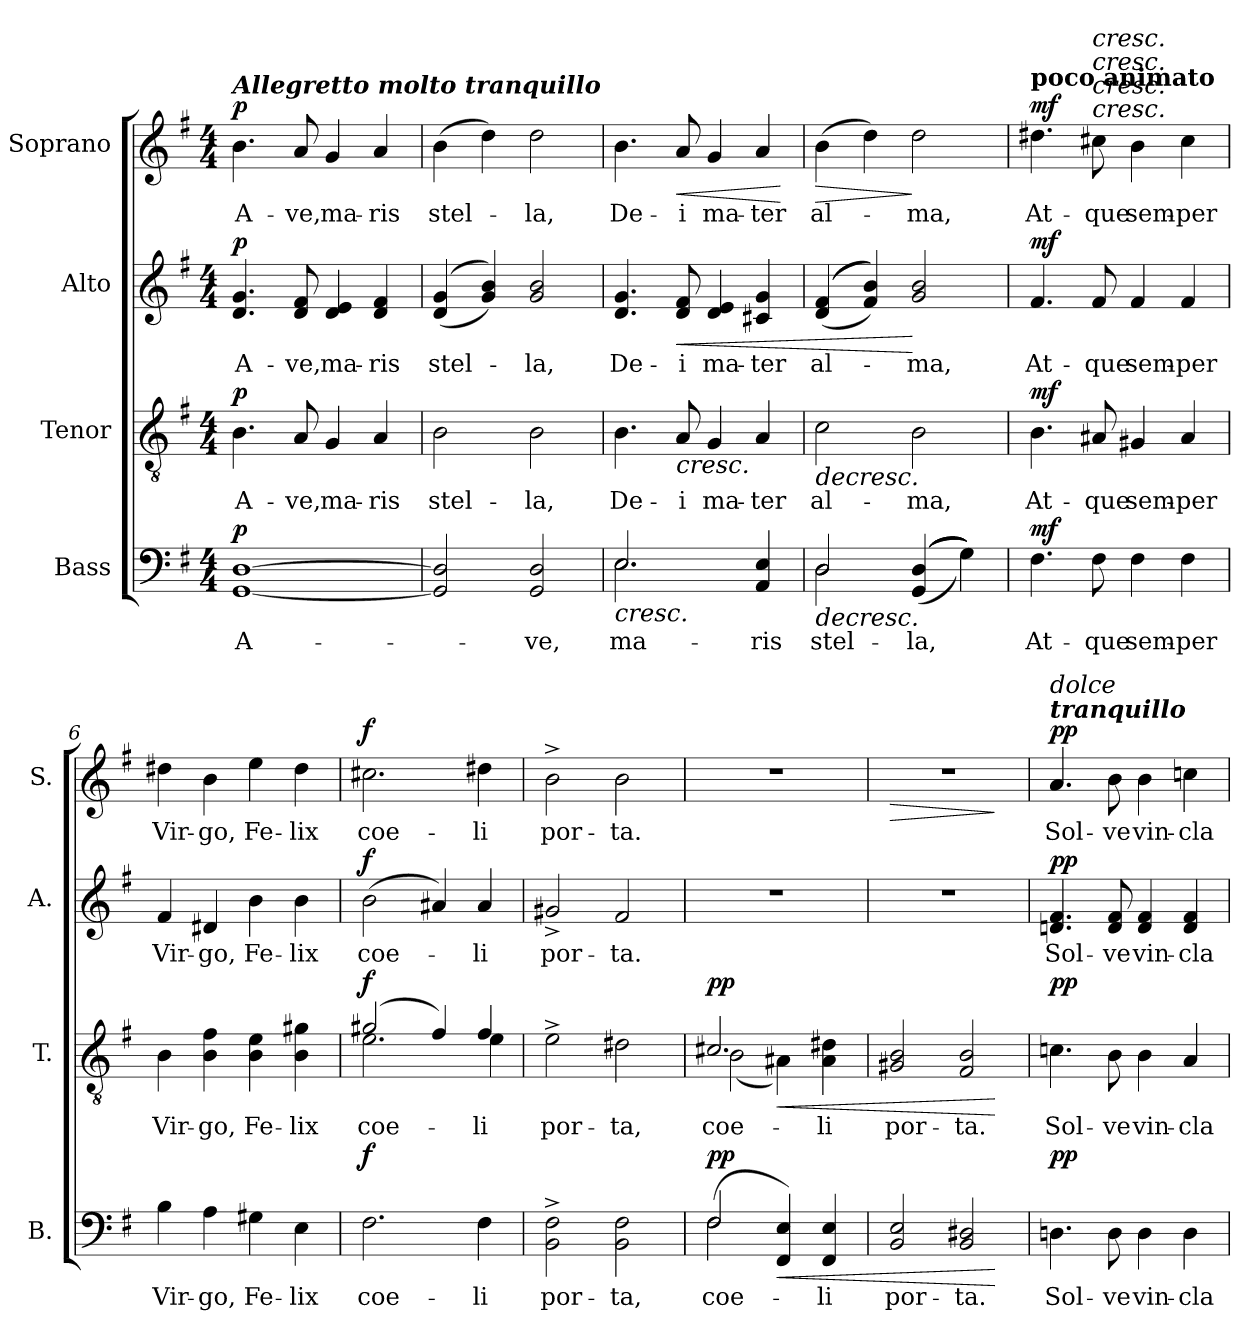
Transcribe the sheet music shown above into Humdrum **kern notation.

**kern	**text	**dynam	**kern	**text	**dynam	**kern	**text	**dynam	**kern	**text	**dynam
*part4	*part4	*part4	*part3	*part3	*part3	*part2	*part2	*part2	*part1	*part1	*part1
*staff4	*staff4	*staff4	*staff3	*staff3	*staff3	*staff2	*staff2	*staff2	*staff1	*staff1	*staff1
*I"Bass	*	*	*I"Tenor	*	*	*I"Alto	*	*	*I"Soprano	*	*
*I'B.	*	*	*I'T.	*	*	*I'A.	*	*	*I'S.	*	*
*clefF4	*	*	*clefGv2	*	*	*clefG2	*	*	*clefG2	*	*
*k[f#]	*	*	*k[f#]	*	*	*k[f#]	*	*	*k[f#]	*	*
*M4/4	*	*	*M4/4	*	*	*M4/4	*	*	*M4/4	*	*
*MM63	*	*	*MM63	*	*	*MM63	*	*	*MM63	*	*
=1	=1	=1	=1	=1	=1	=1	=1	=1	=1	=1	=1
!	!	!	!	!	!	!	!	!	!LO:TX:a:Bi:t=Allegretto molto tranquillo	!	!
!	!	!LO:DY:a	!	!	!LO:DY:a	!	!	!LO:DY:a	!	!	!LO:DY:a
[1GG [1D	A-	p	4.B\	A-	p	4.d/ 4.g/	A-	p	4.b\	A-	p
.	.	.	8A/	-ve,	.	8d/ 8f#/	-ve,	.	8a/	-ve,	.
.	.	.	4G/	ma-	.	4d/ 4e/	ma-	.	4g/	ma-	.
.	.	.	4A/	-ris	.	4d/ 4f#/	-ris	.	4a/	-ris	.
=2	=2	=2	=2	=2	=2	=2	=2	=2	=2	=2	=2
2GG/] 2D/]	.	.	2B\	stel-	.	((4d/ 4g/	stel-	.	(>4b\	stel-	.
.	.	.	.	.	.	4g/ 4b/))	.	.	4dd\)	.	.
2GG/ 2D/	-ve,	.	2B\	-la,	.	2g/ 2b/	-la,	.	2dd\	-la,	.
=3	=3	=3	=3	=3	=3	=3	=3	=3	=3	=3	=3
!	!	!LO:HP:b	!	!	!	!	!	!	!	!	!
*^	*	*	*	*	*	*	*	*	*	*	*
2.E\	2.E/	ma-	<	4.B\	De-	.	4.d/ 4.g/	De-	.	4.b\	De-	.
!	!	!	!	!	!	!LO:HP:b	!	!	!LO:HP:b	!	!	!LO:HP:b
.	.	.	.	8A/	-i	<	8d/ 8f#/	-i	<	8a/	-i	<
.	.	.	.	4G/	ma-	.	4d/ 4e/	ma-	.	4g/	ma-	.
4AA/ 4E/	4ryy	-ris	.	4A/	-ter	.	4c#X/ 4g/	-ter	.	4a/	-ter	.
*v	*v	*	*	*	*	*	*	*	*	*	*	*
.	.	.	.	.	.	.	.	.	.	.	[
=4	=4	=4	=4	=4	=4	=4	=4	=4	=4	=4	=4
!	!	!LO:HP:b	!	!	!LO:HP:b	!	!	!	!	!	!LO:HP:b
*^	*	*	*	*	*	*	*	*	*	*	*
2D\	2D/	stel-	>	2c\	al-	>	(((4d/ 4f#/	al-	.	(>4b\	al-	>
.	.	.	.	.	.	.	4f#/ 4b/)))	.	.	4dd\)	.	.
(>(>(((4GG/ 4D/	2ryy	-la,	[	2B\	-ma,	[	2g/ 2b/	-ma,	[	2dd\	-ma,	]
4G\)))))	.	.	.	.	.	.	.	.	.	.	.	.
*v	*v	*	*	*	*	*	*	*	*	*	*	*
!!LO:LB:g=z
=5	=5	=5	=5	=5	=5	=5	=5	=5	=5	=5	=5
!	!	!	!	!	!	!	!	!	!LO:TX:a:B:t=poco animato	!	!
!	!	!LO:DY:a	!	!	!LO:DY:a	!	!	!LO:DY:a	!	!	!LO:DY:a
4.F#\	At-	mf	4.B\	At-	mf	4.f#/	At-	mf	4.dd#X\	At-	mf
!	!	!	!	!	!	!	!	!	!LO:TX:a:i:t=cresc.	!	!
!	!	!	!	!	!	!	!	!	!LO:TX:a:i:t=cresc.	!	!
!	!	!	!	!	!	!	!	!	!LO:TX:a:i:t=cresc.	!	!
!	!	!	!	!	!	!	!	!	!LO:TX:a:i:t=cresc.	!	!
8F#\	-que	.	8A#X/	-que	.	8f#/	-que	.	8cc#X\	-que	.
4F#\	sem-	.	4G#X/	sem-	.	4f#/	sem-	.	4b\	sem-	.
4F#\	-per	.	4A#/	-per	.	4f#/	-per	.	4cc#\	-per	.
=6	=6	=6	=6	=6	=6	=6	=6	=6	=6	=6	=6
4B\	Vir-	.	4B\	Vir-	.	4f#/	Vir-	.	4dd#X\	Vir-	.
4A\	-go,	.	4B\ 4f#\	-go,	.	4d#X/	-go,	.	4b\	-go,	.
4G#X\	Fe-	.	4B\ 4e\	Fe-	.	4b\	Fe-	.	4ee\	Fe-	.
4E\	-lix	.	4B\ 4g#X\	-lix	.	4b\	-lix	.	4dd#\	-lix	.
=7	=7	=7	=7	=7	=7	=7	=7	=7	=7	=7	=7
*	*	*	*^	*	*	*	*	*	*	*	*
!	!	!LO:DY:a	!	!	!	!LO:DY:a	!	!	!LO:DY:a	!	!	!LO:DY:a
2.F#\	coe-	f	(>2g#X/	2.e\	coe-	f	(>2b\	coe-	f	2.cc#X\	coe-	f
.	.	.	4f#/)	.	.	.	4a#X/)	.	.	.	.	.
4F#\	-li	.	4f#/	4e\	-li	.	4a#/	-li	.	4dd#X\	-li	.
*	*	*	*v	*v	*	*	*	*	*	*	*	*
=8	=8	=8	=8	=8	=8	=8	=8	=8	=8	=8	=8
2BB\^ 2F#\^	por-	.	2e^\	por-	.	2g#X^/	por-	.	2b^\	por-	.
2BB\ 2F#\	-ta,	.	2d#X\	-ta,	.	2f#/	-ta.	.	2b\	-ta.	.
!!LO:LB:g=z
=9	=9	=9	=9	=9	=9	=9	=9	=9	=9	=9	=9
*^	*	*	*^	*	*	*	*	*	*	*	*
!	!	!	!LO:DY:a	!	!	!	!LO:DY:a	!	!	!	!	!	!
(2F#\	2F#/	coe-	pp	2.c#X/	(2B\	coe-	pp	1r	.	.	1r	.	.
!	!	!	!LO:HP:b	!	!	!	!LO:HP:b	!	!	!	!	!	!
(4FF#/ 4E/)	2ryy	.	<	.	4A#X\)	.	<	.	.	.	.	.	.
4FF#/ 4E/	.	-li	.	4A#\ 4d#X\	4ryy	-li	.	.	.	.	.	.	.
*v	*v	*	*	*	*	*	*	*	*	*	*	*	*
*	*	*	*v	*v	*	*	*	*	*	*	*	*
.	.	]	.	.	]	.	.	.	.	.	.
=10	=10	=10	=10	=10	=10	=10	=10	=10	=10	=10	=10
!	!	!	!	!	!	!	!	!	!	!	!LO:HP:b
!	!	!	!	!	!	!	!	!	!	!	!LO:HP:n=1:b
2BB/ 2E/	por-	.	2G#X/ 2B/	por-	.	1r	.	.	1r	.	> >
2BB/ 2D#X/	-ta.	.	2F#/ 2B/	-ta.	.	.	.	.	.	.	.
.	.	[	.	.	[	.	.	.	.	.	]
=11	=11	=11	=11	=11	=11	=11	=11	=11	=11	=11	=11
!	!	!	!	!	!	!	!	!	!LO:TX:a:Bi:t=tranquillo	!	!
!	!	!	!	!	!	!	!	!	!LO:TX:a:i:t=dolce	!	!
!	!	!LO:DY:a	!	!	!LO:DY:a	!	!	!LO:DY:a	!	!	!LO:DY:a
4.Dn\	Sol-	pp	4.cn\	Sol-	pp	4.dn/ 4.f#/	Sol-	pp	4.a/	Sol-	pp
8D\	-ve	.	8B\	-ve	.	8d/ 8f#/	-ve	.	8b\	-ve	]
4D\	vin-	.	4B\	vin-	.	4d/ 4f#/	vin-	.	4b\	vin-	.
4D\	-cla	.	4A/	-cla	.	4d/ 4f#/	-cla	.	4ccn\	-cla	.
=	=	=	=	=	=	=	=	=	=	=	=
*-	*-	*-	*-	*-	*-	*-	*-	*-	*-	*-	*-
